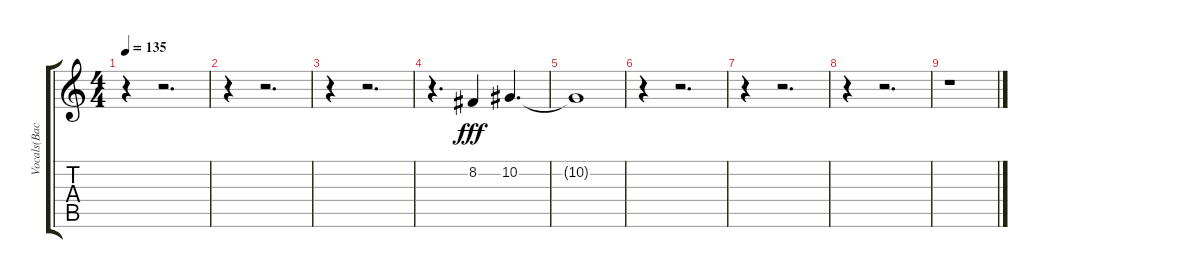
\track ("Vocals(Back Up)" "Vocals(Bac") {instrument lead2sawtooth}
\staff {score tabs}
\tuning (Eb4 Bb3 Gb3 Db3 Ab2 Db2) {hide}
\ts (4 4)
\tempo 135
\clef g2
\ks c
r.4{dy fff} r.2{d} |
r.4 r.2{d} |
r.4 r.2{d} |
r.4{d} 8.2.4 10.2.4{d} |
10.2{t}.1 |
r.4 r.2{d} |
r.4 r.2{d} |
r.4 r.2{d} |
r.1
